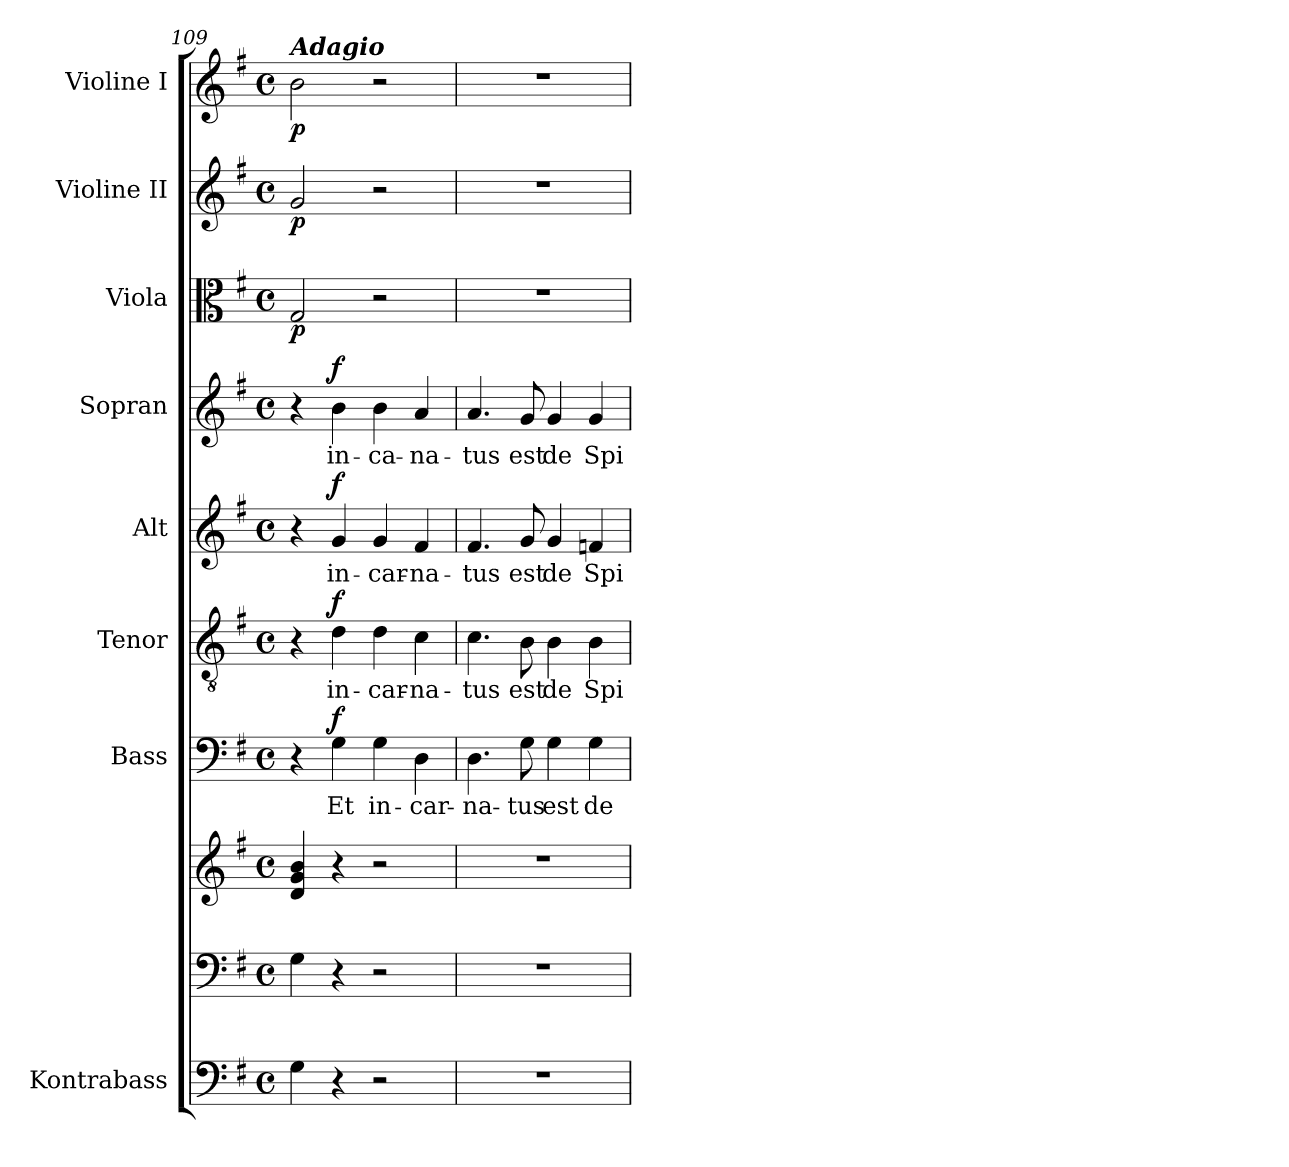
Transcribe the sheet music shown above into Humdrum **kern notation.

**kern	**kern	**kern	**kern	**text	**dynam	**kern	**text	**dynam	**kern	**text	**dynam	**kern	**text	**dynam	**kern	**dynam	**kern	**dynam	**kern	**dynam
*part9	*part8	*part8	*part7	*part7	*part7	*part6	*part6	*part6	*part5	*part5	*part5	*part4	*part4	*part4	*part3	*part3	*part2	*part2	*part1	*part1
*staff10	*staff9	*staff8	*staff7	*staff7	*staff7	*staff6	*staff6	*staff6	*staff5	*staff5	*staff5	*staff4	*staff4	*staff4	*staff3	*staff3	*staff2	*staff2	*staff1	*staff1
*I"Kontrabass	*	*	*I"Bass	*	*	*I"Tenor	*	*	*I"Alt	*	*	*I"Sopran	*	*	*I"Viola	*	*I"Violine II	*	*I"Violine I	*
*I'Kb.	*	*	*I'B.	*	*	*I'T.	*	*	*I'A.	*	*	*I'S.	*	*	*I'Vla.	*	*I'Vl. II	*	*I'Vl. I	*
*clefF4	*clefF4	*clefG2	*clefF4	*	*	*clefGv2	*	*	*clefG2	*	*	*clefG2	*	*	*clefC3	*	*clefG2	*	*clefG2	*
*ITrd7c12	*	*	*	*	*	*	*	*	*	*	*	*	*	*	*	*	*	*	*	*
*k[f#]	*k[f#]	*k[f#]	*k[f#]	*	*	*k[f#]	*	*	*k[f#]	*	*	*k[f#]	*	*	*k[f#]	*	*k[f#]	*	*k[f#]	*
*G:	*G:	*G:	*G:	*	*	*G:	*	*	*G:	*	*	*G:	*	*	*G:	*	*G:	*	*G:	*
*M4/4	*M4/4	*M4/4	*M4/4	*	*	*M4/4	*	*	*M4/4	*	*	*M4/4	*	*	*M4/4	*	*M4/4	*	*M4/4	*
*met(c)	*met(c)	*met(c)	*met(c)	*	*	*met(c)	*	*	*met(c)	*	*	*met(c)	*	*	*met(c)	*	*met(c)	*	*met(c)	*
=109	=109	=109	=109	=109	=109	=109	=109	=109	=109	=109	=109	=109	=109	=109	=109	=109	=109	=109	=109	=109
!	!	!	!	!	!	!	!	!	!	!	!	!	!	!	!	!	!	!	!LO:TX:a:Bi:t=Adagio	!
!	!	!	!	!	!	!	!	!	!	!	!	!	!	!	!	!LO:DY:b	!	!LO:DY:b	!	!LO:DY:b
4GG\	4G\	4d/ 4g/ 4b/	4r	.	.	4r	.	.	4r	.	.	4r	.	.	2G/	p	2g/	p	2b\	p
!	!	!	!	!LO:LY:b	!LO:DY:a	!	!LO:LY:b	!LO:DY:a	!	!LO:LY:b	!LO:DY:a	!	!LO:LY:b	!LO:DY:a	!	!	!	!	!	!
4r	4r	4r	4G\	Et	f	4d\	in-	f	4g/	in-	f	4b\	in-	f	.	.	.	.	.	.
!	!	!	!	!LO:LY:b	!	!	!LO:LY:b	!	!	!LO:LY:b	!	!	!LO:LY:b	!	!	!	!	!	!	!
2r	2r	2r	4G\	in-	.	4d\	-car-	.	4g/	-car-	.	4b\	-ca-	.	2r	.	2r	.	2r	.
!	!	!	!	!LO:LY:b	!	!	!LO:LY:b	!	!	!LO:LY:b	!	!	!LO:LY:b	!	!	!	!	!	!	!
.	.	.	4D\	-car-	.	4c\	-na-	.	4f#/	-na-	.	4a/	-na-	.	.	.	.	.	.	.
=110	=110	=110	=110	=110	=110	=110	=110	=110	=110	=110	=110	=110	=110	=110	=110	=110	=110	=110	=110	=110
!	!	!	!	!LO:LY:b	!	!	!LO:LY:b	!	!	!LO:LY:b	!	!	!LO:LY:b	!	!	!	!	!	!	!
1r	1r	1r	4.D\	-na-	.	4.c\	-tus	.	4.f#/	-tus	.	4.a/	-tus	.	1r	.	1r	.	1r	.
!	!	!	!	!LO:LY:b	!	!	!LO:LY:b	!	!	!LO:LY:b	!	!	!LO:LY:b	!	!	!	!	!	!	!
.	.	.	8G\	-tus	.	8B\	est	.	8g/	est	.	8g/	est	.	.	.	.	.	.	.
!	!	!	!	!LO:LY:b	!	!	!LO:LY:b	!	!	!LO:LY:b	!	!	!LO:LY:b	!	!	!	!	!	!	!
.	.	.	4G\	est	.	4B\	de	.	4g/	de	.	4g/	de	.	.	.	.	.	.	.
!	!	!	!	!LO:LY:b	!	!	!LO:LY:b	!	!	!LO:LY:b	!	!	!LO:LY:b	!	!	!	!	!	!	!
.	.	.	4G\	de	.	4B\	Spi-	.	4fn/	Spi-	.	4g/	Spi-	.	.	.	.	.	.	.
=	=	=	=	=	=	=	=	=	=	=	=	=	=	=	=	=	=	=	=	=
*-	*-	*-	*-	*-	*-	*-	*-	*-	*-	*-	*-	*-	*-	*-	*-	*-	*-	*-	*-	*-
